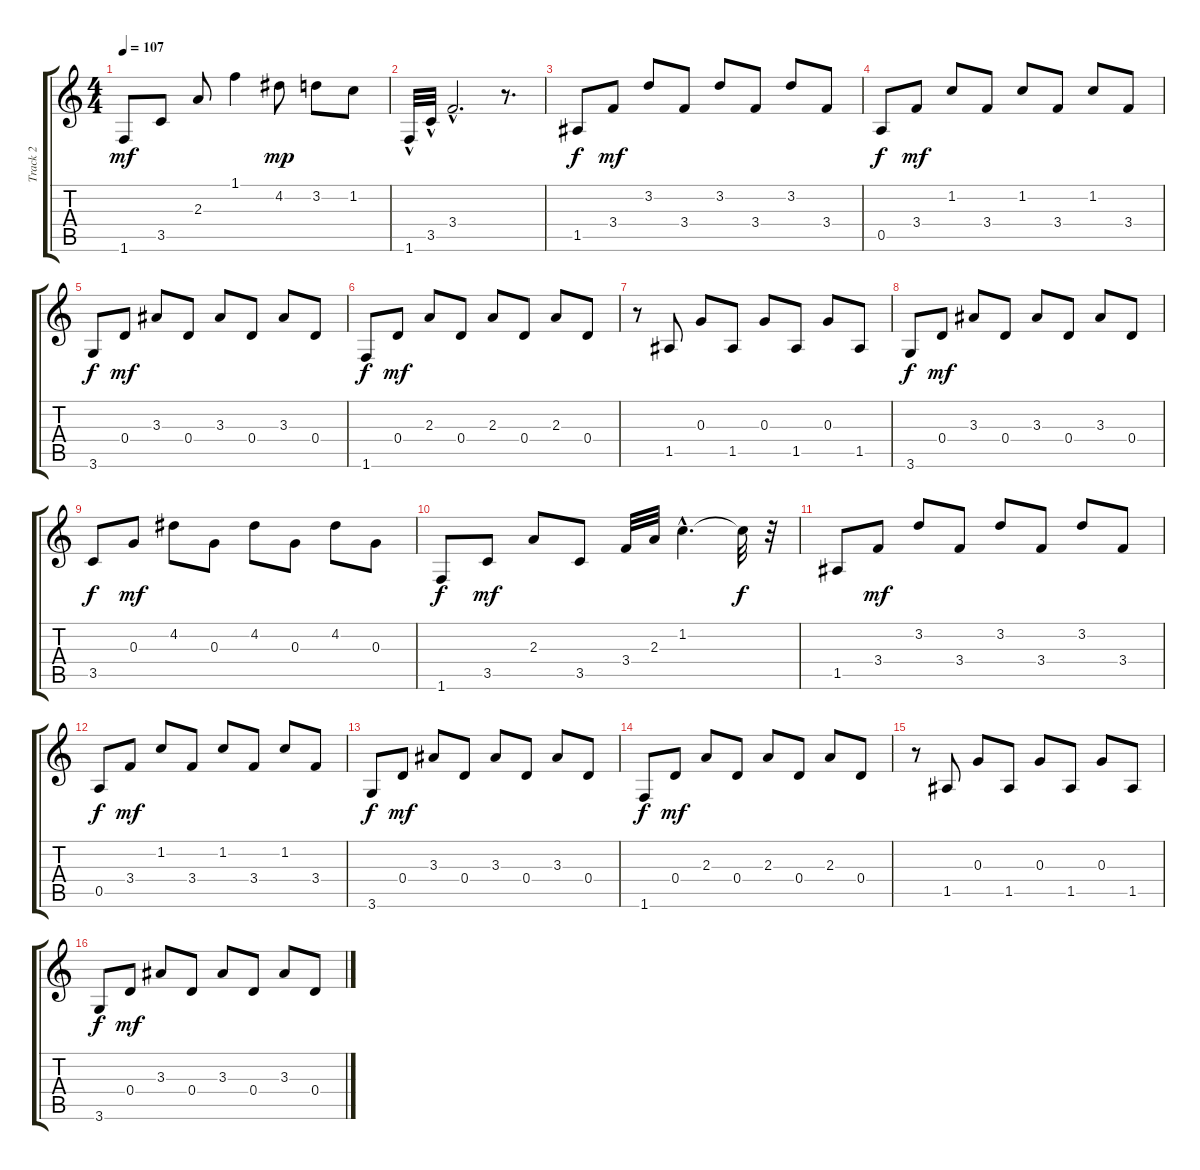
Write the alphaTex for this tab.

\track ("Track 2" "Track 2") {instrument acousticguitarsteel}
\staff {score tabs}
\tuning (E4 B3 G3 D3 A2 E2) {hide}
\ts (4 4)
\tempo 107
\clef g2
\ks c
1.6.8{dy mf} 3.5.8 2.3.8 1.1.4 4.2.8{dy mp} 3.2.8 1.2.8 |
1.6{hac}.32 3.5{hac}.32 3.4{hac}.2{d} r.8{d} |
1.5.8{dy f volume 11} 3.4.8{dy mf} 3.2.8 3.4.8 3.2.8 3.4.8 3.2.8 3.4.8 |
0.5.8{dy f} 3.4.8{dy mf} 1.2.8 3.4.8 1.2.8 3.4.8 1.2.8 3.4.8 |
3.6.8{dy f} 0.4.8{dy mf} 3.3.8 0.4.8 3.3.8 0.4.8 3.3.8 0.4.8 |
1.6.8{dy f} 0.4.8{dy mf} 2.3.8 0.4.8 2.3.8 0.4.8 2.3.8 0.4.8 |
r.8 1.5.8 0.3.8 1.5.8 0.3.8 1.5.8 0.3.8 1.5.8 |
3.6.8{dy f} 0.4.8{dy mf} 3.3.8 0.4.8 3.3.8 0.4.8 3.3.8 0.4.8 |
3.5.8{dy f} 0.3.8{dy mf} 4.2.8 0.3.8 4.2.8 0.3.8 4.2.8 0.3.8 |
1.6.8{dy f} 3.5.8{dy mf} 2.3.8 3.5.8 3.4.32 2.3.32 1.2{hac}.4{d} 1.2{t}.32{dy f} r.32 |
1.5.8 3.4.8{dy mf} 3.2.8 3.4.8 3.2.8 3.4.8 3.2.8 3.4.8 |
0.5.8{dy f} 3.4.8{dy mf} 1.2.8 3.4.8 1.2.8 3.4.8 1.2.8 3.4.8 |
3.6.8{dy f} 0.4.8{dy mf} 3.3.8 0.4.8 3.3.8 0.4.8 3.3.8 0.4.8 |
1.6.8{dy f} 0.4.8{dy mf} 2.3.8 0.4.8 2.3.8 0.4.8 2.3.8 0.4.8 |
r.8 1.5.8 0.3.8 1.5.8 0.3.8 1.5.8 0.3.8 1.5.8 |
3.6.8{dy f} 0.4.8{dy mf} 3.3.8 0.4.8 3.3.8 0.4.8 3.3.8 0.4.8
